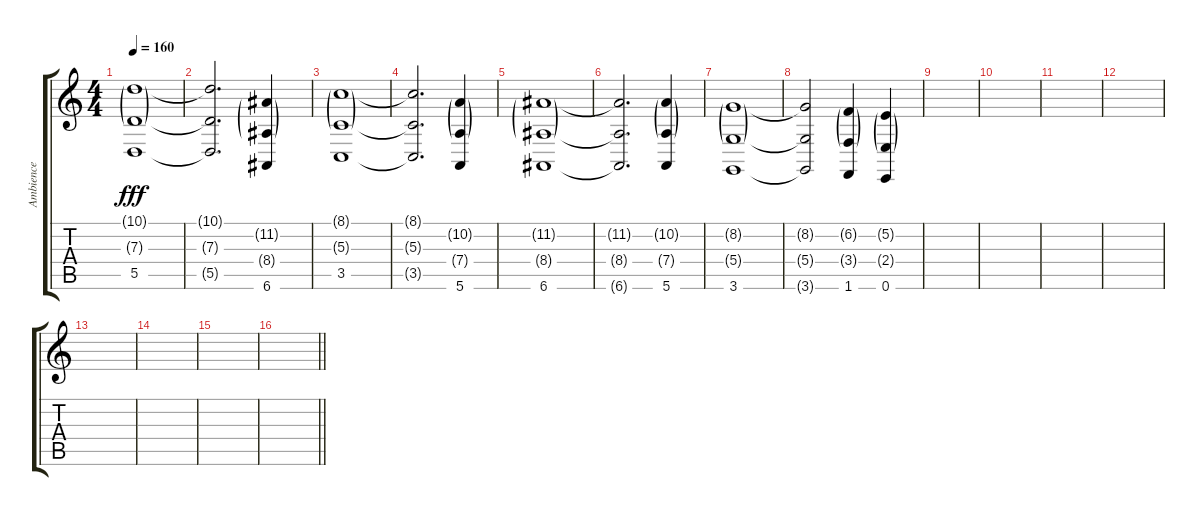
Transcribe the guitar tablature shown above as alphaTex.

\track ("Ambience" "Ambience") {instrument choiraahs}
\staff {score tabs}
\tuning (E4 B3 G3 D3 A2 E2) {hide}
\ts (4 4)
\section ("" "")
\tempo 160
\clef g2
\ks c
(10.1{g} 7.3{g} 5.5).1{dy fff} |
(10.1{t} 7.3{t} 5.5{t}).2{d} (11.2{g} 8.4{g} 6.6).4 |
(8.1{g} 5.3{g} 3.5).1 |
(8.1{t} 5.3{t} 3.5{t}).2{d} (10.2{g} 7.4{g} 5.6).4 |
(11.2{g} 8.4{g} 6.6).1 |
(11.2{t} 8.4{t} 6.6{t}).2{d} (10.2{g} 7.4{g} 5.6).4 |
(8.2{g} 5.4{g} 3.6).1 |
(8.2{t} 5.4{t} 3.6{t}).2 (6.2{g} 3.4{g} 1.6).4 (5.2{g} 2.4{g} 0.6).4 |
|
|
|
|
|
|
|
\barLineRight lightlight
